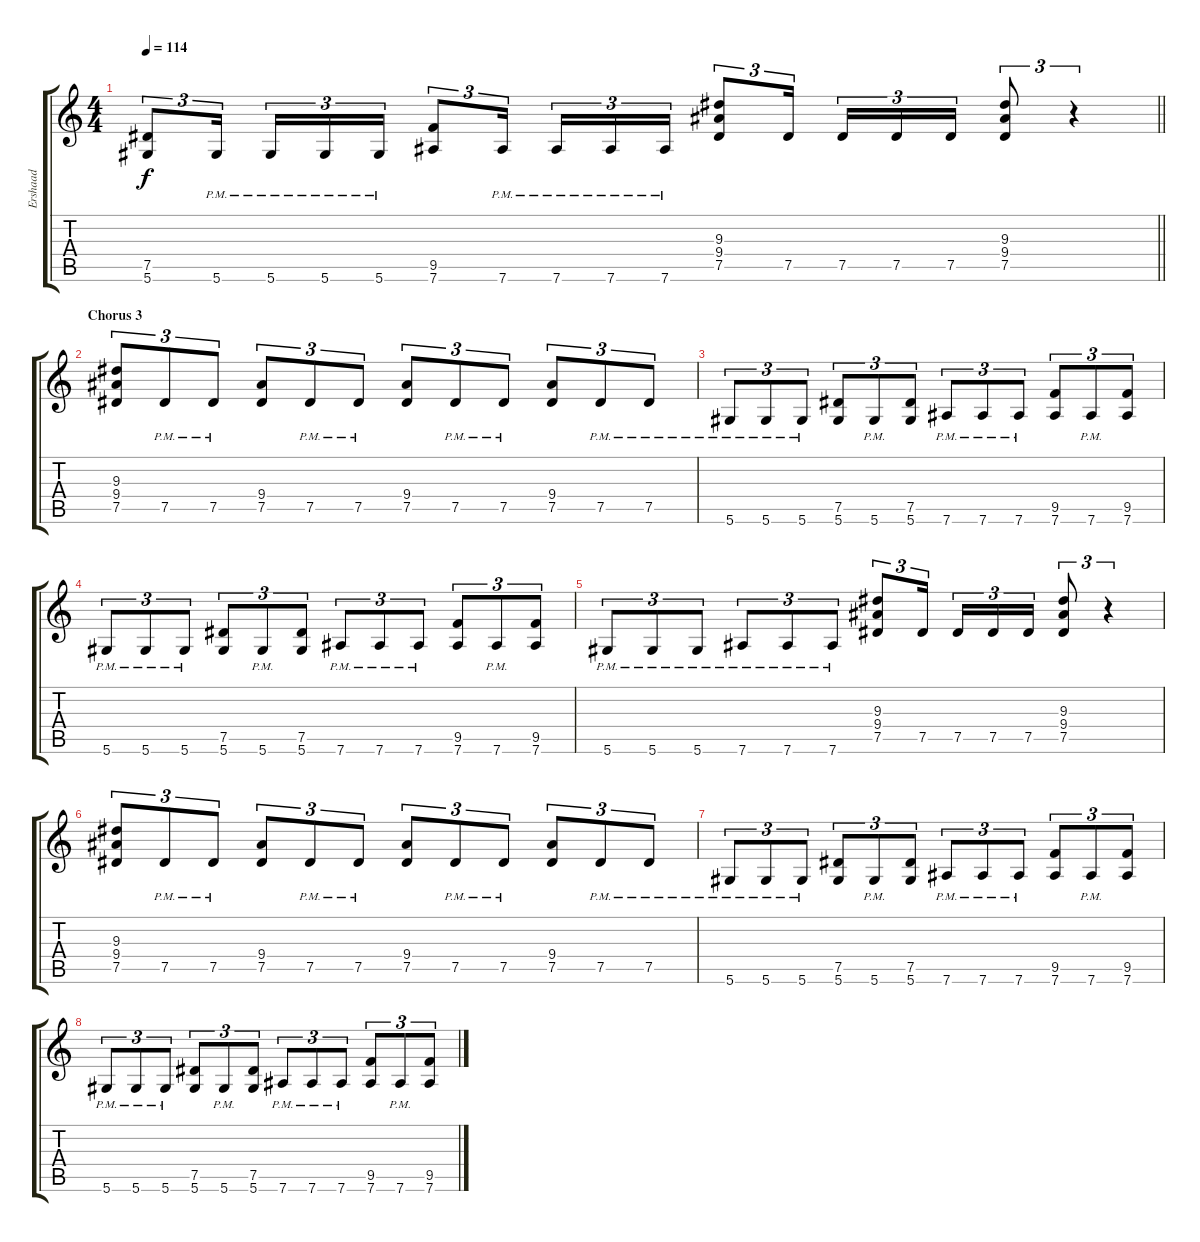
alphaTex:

\track ("Ershaad" "Ershaad") {instrument distortionguitar}
\staff {score tabs}
\tuning (Eb4 Bb3 Gb3 Db3 Ab2 Eb2) {hide}
\ts (4 4)
\tempo 114
\clef g2
\barLineRight lightlight
\ks c
(7.5 5.6).8{tu (3 2) dy f} 5.6{pm}.16{tu (3 2) beam splitsecondary} 5.6{pm}.16{tu (3 2)} 5.6{pm}.16{tu (3 2)} 5.6{pm}.16{tu (3 2)} (9.5 7.6).8{tu (3 2)} 7.6{pm}.16{tu (3 2) beam splitsecondary} 7.6{pm}.16{tu (3 2)} 7.6{pm}.16{tu (3 2)} 7.6{pm}.16{tu (3 2)} (9.3 9.4 7.5).8{tu (3 2)} 7.5.16{tu (3 2) beam splitsecondary} 7.5.16{tu (3 2)} 7.5.16{tu (3 2)} 7.5.16{tu (3 2)} (9.3 9.4 7.5).8{tu (3 2)} r.4{tu (3 2)} |
\section ("" "Chorus 3")
(9.3 9.4 7.5).8{tu (3 2)} 7.5{pm}.8{tu (3 2)} 7.5{pm}.8{tu (3 2)} (9.4 7.5).8{tu (3 2)} 7.5{pm}.8{tu (3 2)} 7.5{pm}.8{tu (3 2)} (9.4 7.5).8{tu (3 2)} 7.5{pm}.8{tu (3 2)} 7.5{pm}.8{tu (3 2)} (9.4 7.5).8{tu (3 2)} 7.5{pm}.8{tu (3 2)} 7.5{pm}.8{tu (3 2)} |
5.6{pm}.8{tu (3 2)} 5.6{pm}.8{tu (3 2)} 5.6{pm}.8{tu (3 2)} (7.5 5.6).8{tu (3 2)} 5.6{pm}.8{tu (3 2)} (7.5 5.6).8{tu (3 2)} 7.6{pm}.8{tu (3 2)} 7.6{pm}.8{tu (3 2)} 7.6{pm}.8{tu (3 2)} (9.5 7.6).8{tu (3 2)} 7.6{pm}.8{tu (3 2)} (9.5 7.6).8{tu (3 2)} |
5.6{pm}.8{tu (3 2)} 5.6{pm}.8{tu (3 2)} 5.6{pm}.8{tu (3 2)} (7.5 5.6).8{tu (3 2)} 5.6{pm}.8{tu (3 2)} (7.5 5.6).8{tu (3 2)} 7.6{pm}.8{tu (3 2)} 7.6{pm}.8{tu (3 2)} 7.6{pm}.8{tu (3 2)} (9.5 7.6).8{tu (3 2)} 7.6{pm}.8{tu (3 2)} (9.5 7.6).8{tu (3 2)} |
5.6{pm}.8{tu (3 2)} 5.6{pm}.8{tu (3 2)} 5.6{pm}.8{tu (3 2)} 7.6{pm}.8{tu (3 2)} 7.6{pm}.8{tu (3 2)} 7.6{pm}.8{tu (3 2)} (9.3 9.4 7.5).8{tu (3 2)} 7.5.16{tu (3 2) beam splitsecondary} 7.5.16{tu (3 2)} 7.5.16{tu (3 2)} 7.5.16{tu (3 2)} (9.3 9.4 7.5).8{tu (3 2)} r.4{tu (3 2)} |
(9.3 9.4 7.5).8{tu (3 2)} 7.5{pm}.8{tu (3 2)} 7.5{pm}.8{tu (3 2)} (9.4 7.5).8{tu (3 2)} 7.5{pm}.8{tu (3 2)} 7.5{pm}.8{tu (3 2)} (9.4 7.5).8{tu (3 2)} 7.5{pm}.8{tu (3 2)} 7.5{pm}.8{tu (3 2)} (9.4 7.5).8{tu (3 2)} 7.5{pm}.8{tu (3 2)} 7.5{pm}.8{tu (3 2)} |
5.6{pm}.8{tu (3 2)} 5.6{pm}.8{tu (3 2)} 5.6{pm}.8{tu (3 2)} (7.5 5.6).8{tu (3 2)} 5.6{pm}.8{tu (3 2)} (7.5 5.6).8{tu (3 2)} 7.6{pm}.8{tu (3 2)} 7.6{pm}.8{tu (3 2)} 7.6{pm}.8{tu (3 2)} (9.5 7.6).8{tu (3 2)} 7.6{pm}.8{tu (3 2)} (9.5 7.6).8{tu (3 2)} |
5.6{pm}.8{tu (3 2)} 5.6{pm}.8{tu (3 2)} 5.6{pm}.8{tu (3 2)} (7.5 5.6).8{tu (3 2)} 5.6{pm}.8{tu (3 2)} (7.5 5.6).8{tu (3 2)} 7.6{pm}.8{tu (3 2)} 7.6{pm}.8{tu (3 2)} 7.6{pm}.8{tu (3 2)} (9.5 7.6).8{tu (3 2)} 7.6{pm}.8{tu (3 2)} (9.5 7.6).8{tu (3 2)}
